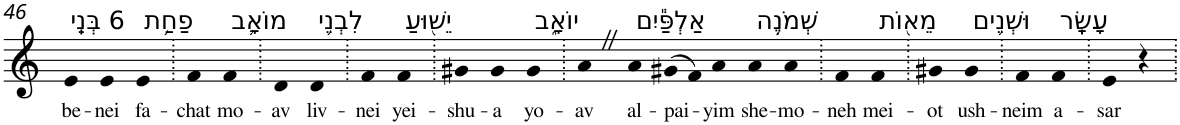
**kern	**text
*part1	*part1
*staff1	*staff1
*I"Piano	*
*I'Pno	*
!!LO:PB:g=z
*clefG2	*
*k[]	*
=46	=46
!LO:TX:a:t=6 בְּנֵֽי	!
!	!LO:LY:b
4e	be-
!	!LO:LY:b
4e	-nei
!LO:TX:a:t=פַחַ֥ת	!
!	!LO:LY:b
4e	fa-
=47.	=47.
!	!LO:LY:b
4f	-chat
!LO:TX:a:t=מוֹאָ֛ב	!
!	!LO:LY:b
4f	mo-
=48.	=48.
!	!LO:LY:b
4d	-av
!LO:TX:a:t=לִבְנֵ֥י	!
!	!LO:LY:b
4d	liv-
=49.	=49.
!	!LO:LY:b
4f	-nei
!LO:TX:a:t=יֵשׁ֖וּעַ	!
!	!LO:LY:b
4f	yei-
=50.	=50.
!	!LO:LY:b
4g#X	-shu-
!	!LO:LY:b
4g#	-a
!LO:TX:a:t=יוֹאָ֑ב	!
!	!LO:LY:b
4g#	yo-
=51.	=51.
!	!LO:LY:b
4aZ	-av
!LO:TX:a:t=אַלְפַּ֕יִם	!
!	!LO:LY:b
4a	al-
!	!LO:LY:b
(>8g#X	-pai-
8f)	.
!	!LO:LY:b
4a	-yim
!LO:TX:a:t=שְׁמֹנֶ֥ה	!
!	!LO:LY:b
4a	she-
!	!LO:LY:b
4a	-mo-
=52.	=52.
!	!LO:LY:b
4f	-neh
!LO:TX:a:t=מֵא֖וֹת	!
!	!LO:LY:b
4f	mei-
=53.	=53.
!	!LO:LY:b
4g#X	-ot
!LO:TX:a:t=וּשְׁנֵ֥ים	!
!	!LO:LY:b
4g#	ush-
=54.	=54.
!	!LO:LY:b
4f	-neim
!LO:TX:a:t=עָשָֽׂר	!
!	!LO:LY:b
4f	a-
=55.	=55.
!	!LO:LY:b
4e	-sar
4r	.
=.	=.
*-	*-
